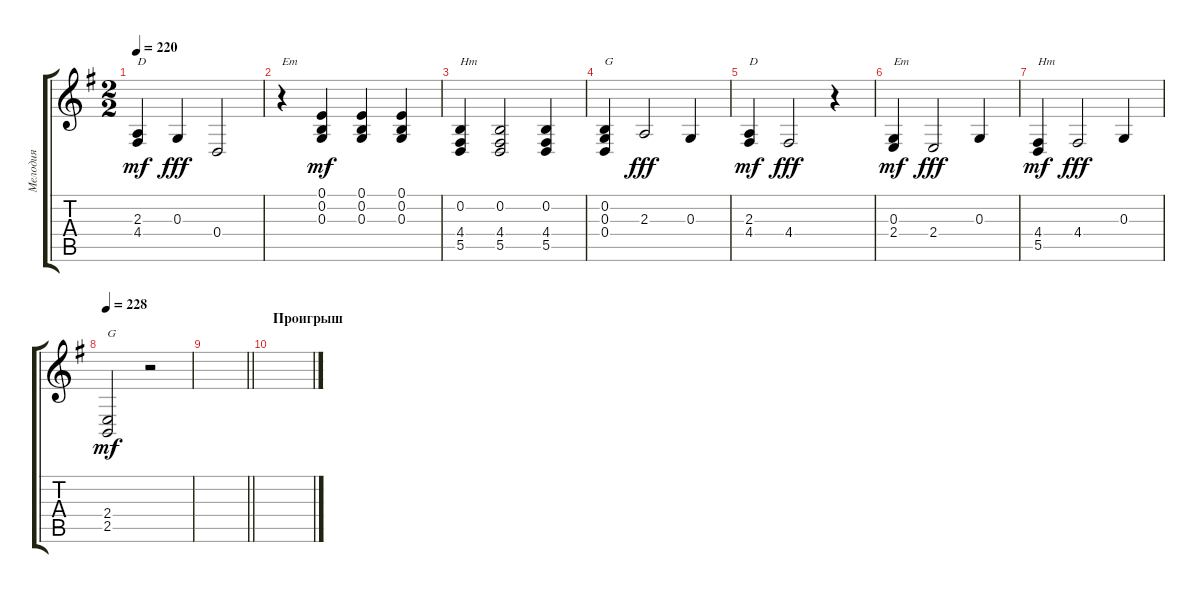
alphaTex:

\track ("Мелодия" "Мелодия") {instrument accordion}
\staff {score tabs}
\tuning (E4 B3 G3 D3 A2 E2) {hide}
\ts (2 2)
\tempo 220
\clef g2
\ks eminor
(2.3 4.4).4{txt "D" dy mf} 0.3.4{dy fff} 0.4.2 |
r.4{txt "Em"} (0.1 0.2 0.3).4{dy mf} (0.1 0.2 0.3).4 (0.1 0.2 0.3).4 |
(0.2 4.4 5.5).4{txt "Hm"} (0.2 4.4 5.5).2 (0.2 4.4 5.5).4 |
(0.2 0.3 0.4).4{txt "G"} 2.3.2{dy fff} 0.3.4 |
(2.3 4.4).4{txt "D" dy mf} 4.4.2{dy fff} r.4 |
(0.3 2.4).4{txt "Em" dy mf} 2.4.2{dy fff} 0.3.4 |
(4.4 5.5).4{txt "Hm" dy mf} 4.4.2{dy fff} 0.3.4 |
\tempo 228
(2.4 2.5).2{txt "G" dy mf} r.2 |
\barLineRight lightlight
|
\section ("" "Проигрыш")
